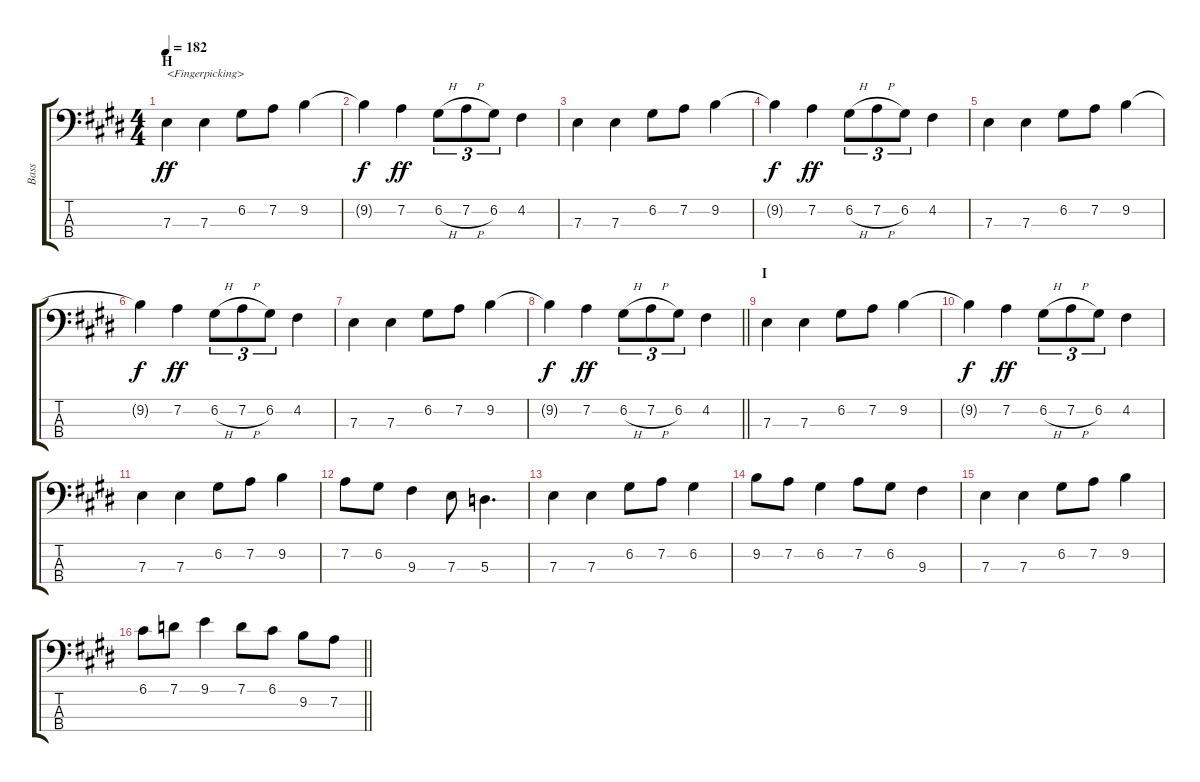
\track ("Bass" "Bass") {instrument electricbassfinger}
\staff {score tabs}
\tuning (G2 D2 A1 E1) {hide}
\ts (4 4)
\section ("" "H")
\tempo 182
\clef f4
\ks e
7.3.4{txt "<Fingerpicking>" dy ff instrument electricbassfinger} 7.3.4 6.2.8 7.2.8 9.2.4 |
9.2{t}.4{dy f} 7.2.4{dy ff} 6.2{h}.8{tu (3 2)} 7.2{h}.8{tu (3 2)} 6.2.8{tu (3 2)} 4.2.4 |
7.3.4 7.3.4 6.2.8 7.2.8 9.2.4 |
9.2{t}.4{dy f} 7.2.4{dy ff} 6.2{h}.8{tu (3 2)} 7.2{h}.8{tu (3 2)} 6.2.8{tu (3 2)} 4.2.4 |
7.3.4 7.3.4 6.2.8 7.2.8 9.2.4 |
9.2{t}.4{dy f} 7.2.4{dy ff} 6.2{h}.8{tu (3 2)} 7.2{h}.8{tu (3 2)} 6.2.8{tu (3 2)} 4.2.4 |
7.3.4 7.3.4 6.2.8 7.2.8 9.2.4 |
\barLineRight lightlight
9.2{t}.4{dy f} 7.2.4{dy ff} 6.2{h}.8{tu (3 2)} 7.2{h}.8{tu (3 2)} 6.2.8{tu (3 2)} 4.2.4 |
\section ("" "I")
7.3.4 7.3.4 6.2.8 7.2.8 9.2.4 |
9.2{t}.4{dy f} 7.2.4{dy ff} 6.2{h}.8{tu (3 2)} 7.2{h}.8{tu (3 2)} 6.2.8{tu (3 2)} 4.2.4 |
7.3.4 7.3.4 6.2.8 7.2.8 9.2.4 |
7.2.8 6.2.8 9.3.4 7.3.8 5.3.4{d} |
7.3.4 7.3.4 6.2.8 7.2.8 6.2.4 |
9.2.8 7.2.8 6.2.4 7.2.8 6.2.8 9.3.4 |
7.3.4 7.3.4 6.2.8 7.2.8 9.2.4 |
\barLineRight lightlight
6.1.8 7.1.8 9.1.4 7.1.8 6.1.8 9.2.8 7.2.8
